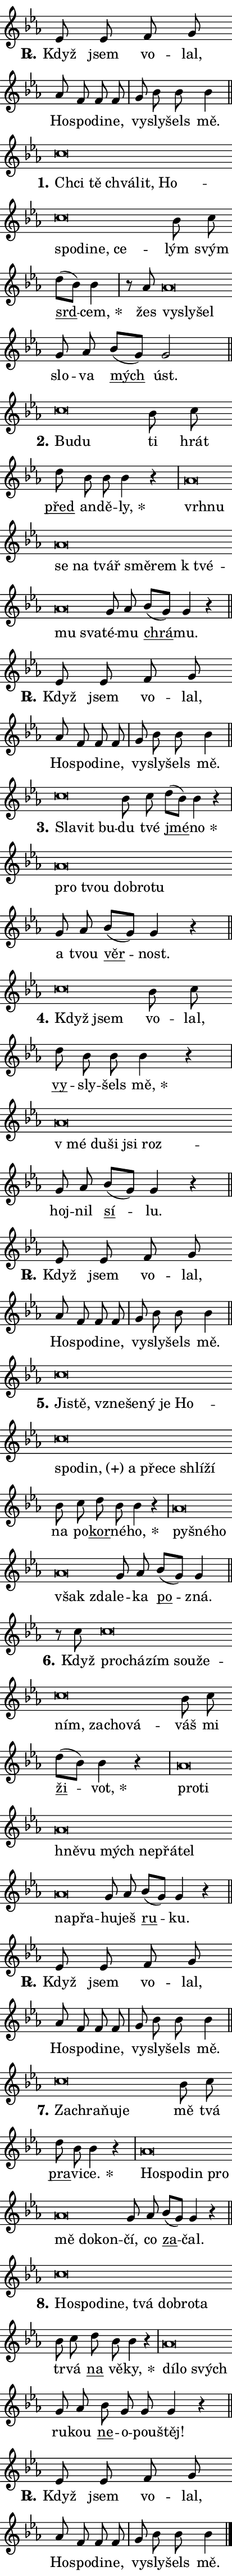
\version "2.24.0"
\header { tagline = "" }
\paper {
  indent = 0\cm
  top-margin = 0\cm
  right-margin = 0\cm
  bottom-margin = 0\cm
  left-margin = 0\cm
  paper-width = 7\cm
  page-breaking = #ly:one-page-breaking
  system-system-spacing.basic-distance = #11
  score-system-spacing.basic-distance = #11
  ragged-last = ##f
}


%% Author: Thomas Morley
%% https://lists.gnu.org/archive/html/lilypond-user/2020-05/msg00002.html
#(define (line-position grob)
"Returns position of @var[grob} in current system:
   @code{'start}, if at first time-step
   @code{'end}, if at last time-step
   @code{'middle} otherwise
"
  (let* ((col (ly:item-get-column grob))
         (ln (ly:grob-object col 'left-neighbor))
         (rn (ly:grob-object col 'right-neighbor))
         (col-to-check-left (if (ly:grob? ln) ln col))
         (col-to-check-right (if (ly:grob? rn) rn col))
         (break-dir-left
           (and
             (ly:grob-property col-to-check-left 'non-musical #f)
             (ly:item-break-dir col-to-check-left)))
         (break-dir-right
           (and
             (ly:grob-property col-to-check-right 'non-musical #f)
             (ly:item-break-dir col-to-check-right))))
        (cond ((eqv? 1 break-dir-left) 'start)
              ((eqv? -1 break-dir-right) 'end)
              (else 'middle))))

#(define (tranparent-at-line-position vctor)
  (lambda (grob)
  "Relying on @code{line-position} select the relevant enry from @var{vctor}.
Used to determine transparency,"
    (case (line-position grob)
      ((end) (not (vector-ref vctor 0)))
      ((middle) (not (vector-ref vctor 1)))
      ((start) (not (vector-ref vctor 2))))))

noteHeadBreakVisibility =
#(define-music-function (break-visibility)(vector?)
"Makes @code{NoteHead}s transparent relying on @var{break-visibility}"
#{
  \override NoteHead.transparent =
    #(tranparent-at-line-position break-visibility)
#})

#(define delete-ledgers-for-transparent-note-heads
  (lambda (grob)
    "Reads whether a @code{NoteHead} is transparent.
If so this @code{NoteHead} is removed from @code{'note-heads} from
@var{grob}, which is supposed to be @code{LedgerLineSpanner}.
As a result ledgers are not printed for this @code{NoteHead}"
    (let* ((nhds-array (ly:grob-object grob 'note-heads))
           (nhds-list
             (if (ly:grob-array? nhds-array)
                 (ly:grob-array->list nhds-array)
                 '()))
           ;; Relies on the transparent-property being done before
           ;; Staff.LedgerLineSpanner.after-line-breaking is executed.
           ;; This is fragile ...
           (to-keep
             (remove
               (lambda (nhd)
                 (ly:grob-property nhd 'transparent #f))
               nhds-list)))
      ;; TODO find a better method to iterate over grob-arrays, similiar
      ;; to filter/remove etc for lists
      ;; For now rebuilt from scratch
      (set! (ly:grob-object grob 'note-heads)  '())
      (for-each
        (lambda (nhd)
          (ly:pointer-group-interface::add-grob grob 'note-heads nhd))
        to-keep))))

hideNotes = {
  \noteHeadBreakVisibility #begin-of-line-visible
}
unHideNotes = {
  \noteHeadBreakVisibility #all-visible
}

% work-around for resetting accidentals
% https://lilypond.org/doc/v2.23/Documentation/notation/displaying-rhythms#unmetered-music
cadenzaMeasure = {
  \cadenzaOff
  \partial 1024 s1024
  \cadenzaOn
}

#(define-markup-command (accent layout props text) (markup?)
  "Underline accented syllable"
  (interpret-markup layout props
    #{\markup \override #'(offset . 4.3) \underline { #text }#}))

responsum = \markup \concat {
  "R" \hspace #-1.05 \path #0.1 #'((moveto 0 0.07) (lineto 0.9 0.8)) \hspace #0.05 "."
}

\layout {
    \context {
        \Staff
        \remove "Time_signature_engraver"
        \override LedgerLineSpanner.after-line-breaking = #delete-ledgers-for-transparent-note-heads
    }
    \context {
        \Voice {
            \override NoteHead.output-attributes = #'((class . "notehead"))
            \override Hairpin.height = #0.55
        }
    }
    \context {
        \Lyrics {
            \override StanzaNumber.output-attributes = #'((class . "stanzanumber"))
            \override LyricSpace.minimum-distance = #0.9
            \override LyricText.font-name = #"TeX Gyre Schola"
            \override LyricText.font-size = 1
            \override StanzaNumber.font-name = #"TeX Gyre Schola Bold"
            \override StanzaNumber.font-size = 1
        }
    }
}

% magnetic-lyrics.ily
%
%   written by
%     Jean Abou Samra <jean@abou-samra.fr>
%     Werner Lemberg <wl@gnu.org>
%
%   adapted by
%     Jiri Hon <jiri.hon@gmail.com>
%
% Version 2022-Apr-15

% https://www.mail-archive.com/lilypond-user@gnu.org/msg149350.html

#(define (Left_hyphen_pointer_engraver context)
   "Collect syllable-hyphen-syllable occurrences in lyrics and store
them in properties.  This engraver only looks to the left.  For
example, if the lyrics input is @code{foo -- bar}, it does the
following.

@itemize @bullet
@item
Set the @code{text} property of the @code{LyricHyphen} grob between
@q{foo} and @q{bar} to @code{foo}.

@item
Set the @code{left-hyphen} property of the @code{LyricText} grob with
text @q{foo} to the @code{LyricHyphen} grob between @q{foo} and
@q{bar}.
@end itemize

Use this auxiliary engraver in combination with the
@code{lyric-@/text::@/apply-@/magnetic-@/offset!} hook."
   (let ((hyphen #f)
         (text #f))
     (make-engraver
      (acknowledgers
       ((lyric-syllable-interface engraver grob source-engraver)
        (set! text grob)))
      (end-acknowledgers
       ((lyric-hyphen-interface engraver grob source-engraver)
        ;(when (not (grob::has-interface grob 'lyric-space-interface))
          (set! hyphen grob)));)
      ((stop-translation-timestep engraver)
       (when (and text hyphen)
         (ly:grob-set-object! text 'left-hyphen hyphen))
       (set! text #f)
       (set! hyphen #f)))))

#(define (lyric-text::apply-magnetic-offset! grob)
   "If the space between two syllables is less than the value in
property @code{LyricText@/.details@/.squash-threshold}, move the right
syllable to the left so that it gets concatenated with the left
syllable.

Use this function as a hook for
@code{LyricText@/.after-@/line-@/breaking} if the
@code{Left_@/hyphen_@/pointer_@/engraver} is active."
   (let ((hyphen (ly:grob-object grob 'left-hyphen #f)))
     (when hyphen
       (let ((left-text (ly:spanner-bound hyphen LEFT)))
         (when (grob::has-interface left-text 'lyric-syllable-interface)
           (let* ((common (ly:grob-common-refpoint grob left-text X))
                  (this-x-ext (ly:grob-extent grob common X))
                  (left-x-ext
                   (begin
                     ;; Trigger magnetism for left-text.
                     (ly:grob-property left-text 'after-line-breaking)
                     (ly:grob-extent left-text common X)))
                  ;; `delta` is the gap width between two syllables.
                  (delta (- (interval-start this-x-ext)
                            (interval-end left-x-ext)))
                  (details (ly:grob-property grob 'details))
                  (threshold (assoc-get 'squash-threshold details 0.2)))
             (when (< delta threshold)
               (let* (;; We have to manipulate the input text so that
                      ;; ligatures crossing syllable boundaries are not
                      ;; disabled.  For languages based on the Latin
                      ;; script this is essentially a beautification.
                      ;; However, for non-Western scripts it can be a
                      ;; necessity.
                      (lt (ly:grob-property left-text 'text))
                      (rt (ly:grob-property grob 'text))
                      (is-space (grob::has-interface hyphen 'lyric-space-interface))
                      (space (if is-space " " ""))
                      (space-markup (grob-interpret-markup grob " "))
                      (space-size (interval-length (ly:stencil-extent space-markup X)))
                      (extra-delta (if is-space space-size 0))
                      ;; Append new syllable.
                      (ltrt-space (if (and (string? lt) (string? rt))
                                (string-append lt space rt)
                                (make-concat-markup (list lt space rt))))
                      ;; Right-align `ltrt` to the right side.
                      (ltrt-space-markup (grob-interpret-markup
                               grob
                               (make-translate-markup
                                (cons (interval-length this-x-ext) 0)
                                (make-right-align-markup ltrt-space)))))
                 (begin
                   ;; Don't print `left-text`.
                   (ly:grob-set-property! left-text 'stencil #f)
                   ;; Set text and stencil (which holds all collected
                   ;; syllables so far) and shift it to the left.
                   (ly:grob-set-property! grob 'text ltrt-space)
                   (ly:grob-set-property! grob 'stencil ltrt-space-markup)
                   (ly:grob-translate-axis! grob (- (- delta extra-delta)) X))))))))))


#(define (lyric-hyphen::displace-bounds-first grob)
   ;; Make very sure this callback isn't triggered too early.
   (let ((left (ly:spanner-bound grob LEFT))
         (right (ly:spanner-bound grob RIGHT)))
     (ly:grob-property left 'after-line-breaking)
     (ly:grob-property right 'after-line-breaking)
     (ly:lyric-hyphen::print grob)))

squashThreshold = #0.4

\layout {
  \context {
    \Lyrics
    \consists #Left_hyphen_pointer_engraver
    \override LyricText.after-line-breaking =
      #lyric-text::apply-magnetic-offset!
    \override LyricHyphen.stencil = #lyric-hyphen::displace-bounds-first
    \override LyricText.details.squash-threshold = \squashThreshold
    \override LyricHyphen.minimum-distance = 0
    \override LyricHyphen.minimum-length = \squashThreshold
  }
}

squash = \override LyricText.details.squash-threshold = 9999
unSquash = \override LyricText.details.squash-threshold = \squashThreshold

left = \override LyricText.self-alignment-X = #LEFT
unLeft = \revert LyricText.self-alignment-X

starOffset = #(lambda (grob) 
                (let ((x_offset (ly:self-alignment-interface::aligned-on-x-parent grob)))
                  (if (= x_offset 0) 0 (+ x_offset 1.2))))

star = #(define-music-function (syllable)(string?)
"Append star separator at the end of a syllable"
#{
  \once \override LyricText.X-offset = #starOffset
  \lyricmode { \markup {
    #syllable
    \override #'((font-name . "TeX Gyre Schola Bold")) \hspace #0.2 \lower #0.65 \larger "*"
  } }
#})

starAccent = #(define-music-function (syllable)(string?)
"Append star separator at the end of a syllable and make accent"
#{
  \once \override LyricText.X-offset = #starOffset
  \lyricmode { \markup {
    \accent #syllable
    \override #'((font-name . "TeX Gyre Schola Bold")) \hspace #0.2 \lower #0.65 \larger "*"
  } }
#})

breath = #(define-music-function (syllable)(string?)
"Append breathing indicator at the end of a syllable"
#{
  \lyricmode { \markup { #syllable "+" } }
#})

optionalBreath = #(define-music-function (syllable)(string?)
"Append optional breathing indicator at the end of a syllable"
#{
  \lyricmode { \markup { #syllable "(+)" } }
#})


\score {
    <<
        \new Voice = "melody" { \cadenzaOn \key es \major \relative { es'8 es f g \bar "" as f f f \cadenzaMeasure \bar "|" g bes bes bes4 \cadenzaMeasure \bar "||" \break } }
        \new Lyrics \lyricsto "melody" { \lyricmode { \set stanza = \responsum
Když jsem vo -- lal, Ho -- spo -- di -- ne, vy -- sly -- šels mě. } }
    >>
    \layout {}
}

\score {
    <<
        \new Voice = "melody" { \cadenzaOn \key es \major \relative { c''\breve*1/16 \hideNotes \breve*1/16 \bar "" \breve*1/16 \bar "" \breve*1/16 \bar "" \breve*1/16 \bar "" \breve*1/16 \bar "" \breve*1/16 \bar "" \breve*1/16 \breve*1/16 \bar "" \unHideNotes bes8 c \bar "" d[( bes)] bes4 \cadenzaMeasure \bar "|" r8 as8 as\breve*1/16 \hideNotes \breve*1/16 \breve*1/16 \bar "" \unHideNotes g8 as \bar "" bes[( g)] g2 \cadenzaMeasure \bar "||" \break } }
        \new Lyrics \lyricsto "melody" { \lyricmode { \set stanza = "1."
\left Chci \squash tě chvá -- lit, Ho -- spo -- di -- ne, ce -- \unLeft \unSquash lým svým \markup \accent srd -- \star cem, žes \left vy -- \squash sly -- šel \unLeft \unSquash slo -- va \markup \accent mých úst. } }
    >>
    \layout {}
}

\score {
    <<
        \new Voice = "melody" { \cadenzaOn \key es \major \relative { c''\breve*1/16 \hideNotes \breve*1/16 \bar "" \unHideNotes bes8 c \bar "" d bes bes bes4 r \cadenzaMeasure \bar "|" as\breve*1/16 \hideNotes \breve*1/16 \bar "" \breve*1/16 \bar "" \breve*1/16 \bar "" \breve*1/16 \bar "" \breve*1/16 \bar "" \breve*1/16 \bar "" \breve*1/16 \bar "" \breve*1/16 \breve*1/16 \bar "" \unHideNotes g8 as \bar "" bes[( g)] g4 r \cadenzaMeasure \bar "||" \break } }
        \new Lyrics \lyricsto "melody" { \lyricmode { \set stanza = "2."
\left Bu -- \squash du \unLeft \unSquash ti hrát \markup \accent před an -- dě -- \star ly, \left vrh -- \squash nu se na tvář smě -- rem "k tvé" -- mu sva -- \unLeft \unSquash té -- mu \markup \accent chrá -- mu. } }
    >>
    \layout {}
}

\score {
    <<
        \new Voice = "melody" { \cadenzaOn \key es \major \relative { es'8 es f g \bar "" as f f f \cadenzaMeasure \bar "|" g bes bes bes4 \cadenzaMeasure \bar "||" \break } }
        \new Lyrics \lyricsto "melody" { \lyricmode { \set stanza = \responsum
Když jsem vo -- lal, Ho -- spo -- di -- ne, vy -- sly -- šels mě. } }
    >>
    \layout {}
}

\score {
    <<
        \new Voice = "melody" { \cadenzaOn \key es \major \relative { c''\breve*1/16 \hideNotes \breve*1/16 \breve*1/16 \bar "" \unHideNotes bes8 c \bar "" d[( bes)] bes4 r \cadenzaMeasure \bar "|" as\breve*1/16 \hideNotes \breve*1/16 \bar "" \breve*1/16 \bar "" \breve*1/16 \breve*1/16 \bar "" \unHideNotes g8 as \bar "" bes[( g)] g4 r \cadenzaMeasure \bar "||" \break } }
        \new Lyrics \lyricsto "melody" { \lyricmode { \set stanza = "3."
\left Sla -- \squash vit bu -- \unLeft \unSquash du tvé \markup \accent jmé -- \star no \left pro \squash tvou dob -- ro -- tu \unLeft \unSquash a tvou \markup \accent věr -- nost. } }
    >>
    \layout {}
}

\score {
    <<
        \new Voice = "melody" { \cadenzaOn \key es \major \relative { c''\breve*1/16 \hideNotes \breve*1/16 \bar "" \unHideNotes bes8 c \bar "" d bes bes bes4 r \cadenzaMeasure \bar "|" as\breve*1/16 \hideNotes \breve*1/16 \bar "" \breve*1/16 \bar "" \breve*1/16 \breve*1/16 \bar "" \unHideNotes g8 as \bar "" bes[( g)] g4 r \cadenzaMeasure \bar "||" \break } }
        \new Lyrics \lyricsto "melody" { \lyricmode { \set stanza = "4."
\left Když \squash jsem \unLeft \unSquash vo -- lal, \markup \accent vy -- sly -- šels \star mě, \left "v mé" \squash du -- ši jsi roz -- \unLeft \unSquash hoj -- nil \markup \accent sí -- lu. } }
    >>
    \layout {}
}

\score {
    <<
        \new Voice = "melody" { \cadenzaOn \key es \major \relative { es'8 es f g \bar "" as f f f \cadenzaMeasure \bar "|" g bes bes bes4 \cadenzaMeasure \bar "||" \break } }
        \new Lyrics \lyricsto "melody" { \lyricmode { \set stanza = \responsum
Když jsem vo -- lal, Ho -- spo -- di -- ne, vy -- sly -- šels mě. } }
    >>
    \layout {}
}

\score {
    <<
        \new Voice = "melody" { \cadenzaOn \key es \major \relative { c''\breve*1/16 \hideNotes \breve*1/16 \bar "" \breve*1/16 \bar "" \breve*1/16 \bar "" \breve*1/16 \bar "" \breve*1/16 \bar "" \breve*1/16 \bar "" \breve*1/16 \bar "" \breve*1/16 \bar "" \breve*1/16 \bar "" \breve*1/16 \bar "" \breve*1/16 \bar "" \breve*1/16 \breve*1/16 \bar "" \unHideNotes bes8 c \bar "" d bes bes4 r \cadenzaMeasure \bar "|" as\breve*1/16 \hideNotes \breve*1/16 \bar "" \breve*1/16 \bar "" \breve*1/16 \breve*1/16 \bar "" \unHideNotes g8 as \bar "" bes[( g)] g4 \cadenzaMeasure \bar "||" \break } }
        \new Lyrics \lyricsto "melody" { \lyricmode { \set stanza = "5."
\left Ji -- \squash stě, vzne -- še -- ný je Ho -- spo -- \optionalBreath din, a pře -- ce shlí -- ží \unLeft \unSquash na po -- \markup \accent kor -- né -- \star ho, \left py -- \squash šné -- ho však zda -- \unLeft \unSquash le -- ka \markup \accent po -- zná. } }
    >>
    \layout {}
}

\score {
    <<
        \new Voice = "melody" { \cadenzaOn \key es \major \relative { r8 c''8 c\breve*1/16 \hideNotes \breve*1/16 \bar "" \breve*1/16 \bar "" \breve*1/16 \bar "" \breve*1/16 \bar "" \breve*1/16 \bar "" \breve*1/16 \bar "" \breve*1/16 \breve*1/16 \bar "" \unHideNotes bes8 c \bar "" d[( bes)] bes4 r \cadenzaMeasure \bar "|" as\breve*1/16 \hideNotes \breve*1/16 \bar "" \breve*1/16 \bar "" \breve*1/16 \bar "" \breve*1/16 \bar "" \breve*1/16 \bar "" \breve*1/16 \bar "" \breve*1/16 \bar "" \breve*1/16 \breve*1/16 \bar "" \unHideNotes g8 as \bar "" bes[( g)] g4 r \cadenzaMeasure \bar "||" \break } }
        \new Lyrics \lyricsto "melody" { \lyricmode { \set stanza = "6."
Když \left pro -- \squash chá -- zím sou -- že -- ním, za -- cho -- vá -- \unLeft \unSquash váš mi \markup \accent ži -- \star vot, \left pro -- \squash ti hně -- vu mých ne -- přá -- tel na -- přa -- \unLeft \unSquash hu -- ješ \markup \accent ru -- ku. } }
    >>
    \layout {}
}

\score {
    <<
        \new Voice = "melody" { \cadenzaOn \key es \major \relative { es'8 es f g \bar "" as f f f \cadenzaMeasure \bar "|" g bes bes bes4 \cadenzaMeasure \bar "||" \break } }
        \new Lyrics \lyricsto "melody" { \lyricmode { \set stanza = \responsum
Když jsem vo -- lal, Ho -- spo -- di -- ne, vy -- sly -- šels mě. } }
    >>
    \layout {}
}

\score {
    <<
        \new Voice = "melody" { \cadenzaOn \key es \major \relative { c''\breve*1/16 \hideNotes \breve*1/16 \bar "" \breve*1/16 \breve*1/16 \bar "" \unHideNotes bes8 c \bar "" d bes bes4 r \cadenzaMeasure \bar "|" as\breve*1/16 \hideNotes \breve*1/16 \bar "" \breve*1/16 \bar "" \breve*1/16 \bar "" \breve*1/16 \bar "" \breve*1/16 \breve*1/16 \bar "" \unHideNotes g8 as \bar "" bes[( g)] g4 r \cadenzaMeasure \bar "||" \break } }
        \new Lyrics \lyricsto "melody" { \lyricmode { \set stanza = "7."
\left Za -- \squash chra -- ňu -- je \unLeft \unSquash mě tvá \markup \accent pra -- vi -- \star ce. \left Ho -- \squash spo -- din pro mě do -- kon -- \unLeft \unSquash čí, co \markup \accent za -- čal. } }
    >>
    \layout {}
}

\score {
    <<
        \new Voice = "melody" { \cadenzaOn \key es \major \relative { c''\breve*1/16 \hideNotes \breve*1/16 \bar "" \breve*1/16 \bar "" \breve*1/16 \bar "" \breve*1/16 \bar "" \breve*1/16 \bar "" \breve*1/16 \breve*1/16 \bar "" \unHideNotes bes8 c \bar "" d bes bes4 r \cadenzaMeasure \bar "|" as\breve*1/16 \hideNotes \breve*1/16 \breve*1/16 \bar "" \unHideNotes g8 as \bar "" bes g g g4 r \cadenzaMeasure \bar "||" \break } }
        \new Lyrics \lyricsto "melody" { \lyricmode { \set stanza = "8."
\left Ho -- \squash spo -- di -- ne, tvá dob -- ro -- ta \unLeft \unSquash tr -- vá \markup \accent na vě -- \star ky, \left dí -- \squash lo svých \unLeft \unSquash ru -- kou \markup \accent ne -- o -- pou -- štěj! } }
    >>
    \layout {}
}

\score {
    <<
        \new Voice = "melody" { \cadenzaOn \key es \major \relative { es'8 es f g \bar "" as f f f \cadenzaMeasure \bar "|" g bes bes bes4 \cadenzaMeasure \bar "||" \break } \bar "|." }
        \new Lyrics \lyricsto "melody" { \lyricmode { \set stanza = \responsum
Když jsem vo -- lal, Ho -- spo -- di -- ne, vy -- sly -- šels mě. } }
    >>
    \layout {}
}
